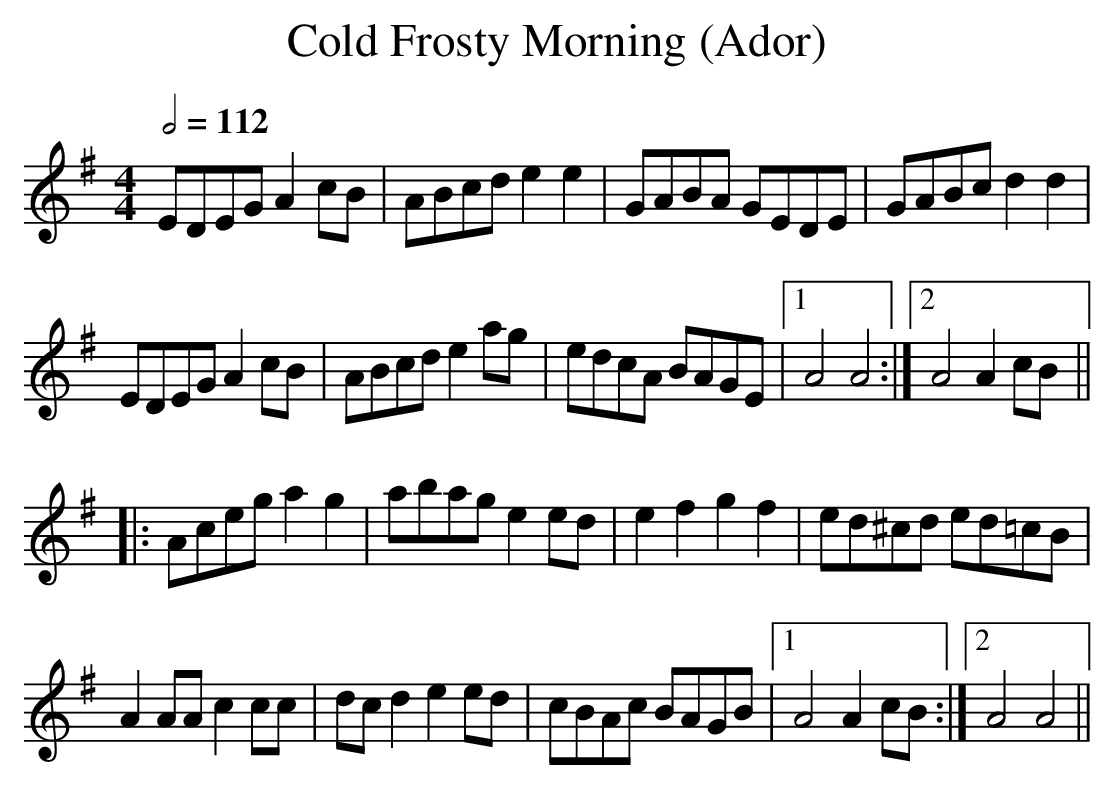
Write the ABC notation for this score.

X:1
T:Cold Frosty Morning (Ador)
Q:1/2=112
M:4/4
L:1/8
K:Ador
EDEG A2cB|ABcd e2e2|GABA GEDE|GABc d2d2|
EDEG A2cB|ABcd e2ag|edcA BAGE|1A4 A4:|2A4 A2cB||
|:Aceg a2g2|abag e2ed|e2f2 g2f2|ed^cd ed=cB|
A2AAc2cc|dcd2 e2ed|cBAc BAGB|1A4 A2cB:|2A4 A4||
